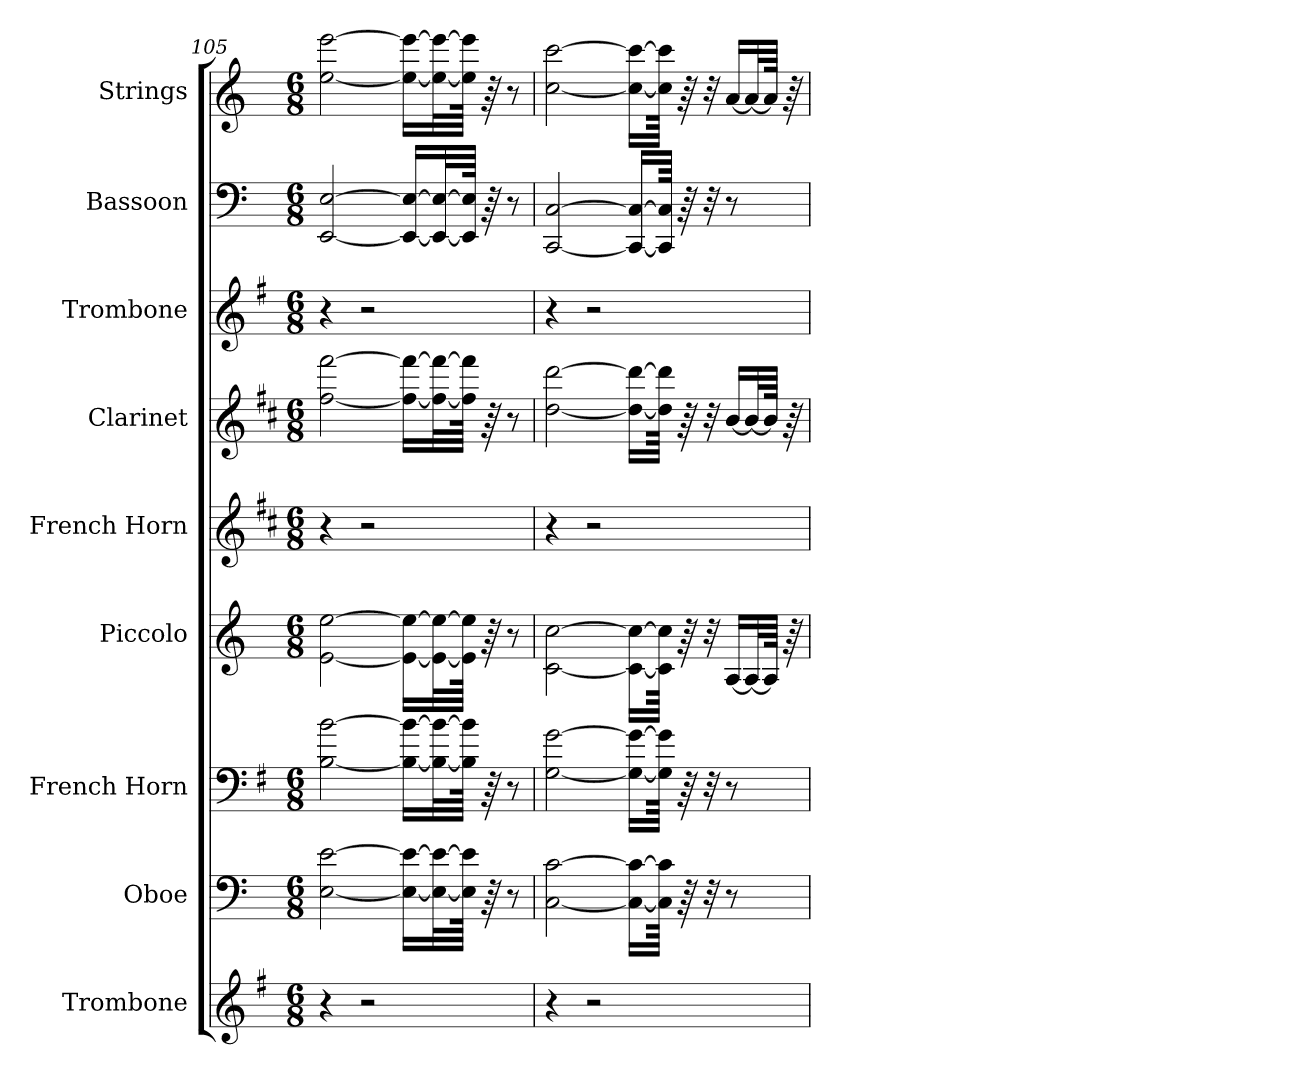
**kern	**kern	**kern	**kern	**kern	**kern	**kern	**kern	**kern
*part9	*part8	*part7	*part6	*part5	*part4	*part3	*part2	*part1
*staff9	*staff8	*staff7	*staff6	*staff5	*staff4	*staff3	*staff2	*staff1
*I"Trombone	*I"Oboe	*I"French Horn	*I"Piccolo	*I"French Horn	*I"Clarinet	*I"Trombone	*I"Bassoon	*I"Strings
*I'Trb	*I'Ob	*I'Hn	*I'Picc	*I'Hn	*I'Cl	*I'Trb	*I'Bsn	*I'Str
*clefG2	*clefF4	*clefF4	*clefG2	*clefG2	*clefG2	*clefG2	*clefF4	*clefG2
*	*	*ITrd4c7	*ITrd-7c-12	*ITrd4c7	*ITrd1c2	*	*	*
*k[f#]	*k[]	*k[]	*k[]	*k[f#]	*k[]	*k[f#]	*k[]	*k[]
*M6/8	*M6/8	*M6/8	*M6/8	*M6/8	*M6/8	*M6/8	*M6/8	*M6/8
=105	=105	=105	=105	=105	=105	=105	=105	=105
4r	[2E\ [2e\	[2E\ [2e\	[2ee\ [2eee\	4r	[2ee\ [2eee\	4r	[2EE/ [2E/	[2ee\ [2eee\
2r	.	.	.	2r	.	2r	.	.
.	16E\_ 16e\_LL	16E\_ 16e\_LL	16ee\_ 16eee\_LL	.	16ee\_ 16eee\_LL	.	16EE/_ 16E/_LL	16ee\_ 16eee\_LL
.	32E\_ 32e\_L	32E\_ 32e\_L	32ee\_ 32eee\_L	.	32ee\_ 32eee\_L	.	32EE/_ 32E/_L	32ee\_ 32eee\_L
.	64E\] 64e\]JJJk	64E\] 64e\]JJJk	64ee\] 64eee\]JJJk	.	64ee\] 64eee\]JJJk	.	64EE/] 64E/]JJJk	64ee\] 64eee\]JJJk
.	64r	64r	64r	.	64r	.	64r	64r
.	8r	8r	8r	.	8r	.	8r	8r
=106	=106	=106	=106	=106	=106	=106	=106	=106
4r	[2C\ [2c\	[2C\ [2c\	[2cc\ [2ccc\	4r	[2cc\ [2ccc\	4r	[2CC/ [2C/	[2cc\ [2ccc\
2r	.	.	.	2r	.	2r	.	.
.	16C\_ 16c\_LL	16C\_ 16c\_LL	16cc\_ 16ccc\_LL	.	16cc\_ 16ccc\_LL	.	16CC/_ 16C/_LL	16cc\_ 16ccc\_LL
.	64C\] 64c\]JJkk	64C\] 64c\]JJkk	64cc\] 64ccc\]JJkk	.	64cc\] 64ccc\]JJkk	.	64CC/] 64C/]JJkk	64cc\] 64ccc\]JJkk
.	64r	64r	64r	.	64r	.	64r	64r
.	32r	32r	32r	.	32r	.	32r	32r
.	8r	8r	[16a/LL	.	[16a/LL	.	8r	[16a/LL
.	.	.	32a/L_	.	32a/L_	.	.	32a/L_
.	.	.	64a/JJJk]	.	64a/JJJk]	.	.	64a/JJJk]
.	.	.	64r	.	64r	.	.	64r
=	=	=	=	=	=	=	=	=
*-	*-	*-	*-	*-	*-	*-	*-	*-
